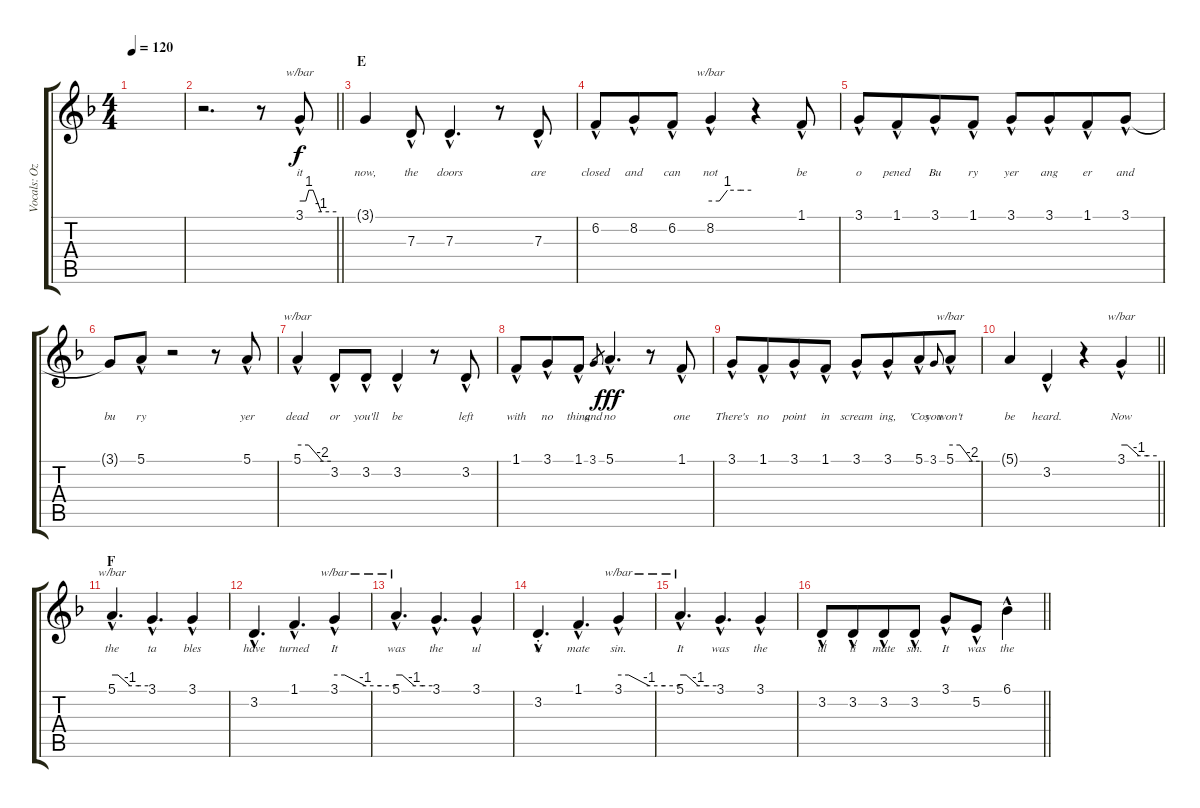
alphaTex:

\track ("Vocals: Ozzy" "Vocals: Oz") {instrument lead2sawtooth}
\staff {score tabs}
\tuning (E4 B3 G3 D3 A2 D2) {hide}
\ts (4 4)
\tempo 120
\clef g2
\ks f
|
\barLineRight lightlight
r.2{d} r.8 3.1{hac}.8{tbe (custom default 0 0 10 0 15 4 22 4 35 -4 60 -4) lyrics (0 "it") lyrics (1 "") lyrics (2 "") lyrics (3 "") lyrics (4 "")} |
\section ("" "E")
3.1{t}.4{lyrics (0 "now,") lyrics (1 "") lyrics (2 "") lyrics (3 "") lyrics (4 "")} 7.3{hac}.8{lyrics (0 "the") lyrics (1 "") lyrics (2 "") lyrics (3 "") lyrics (4 "")} 7.3{hac}.4{d lyrics (0 "doors") lyrics (1 "") lyrics (2 "") lyrics (3 "") lyrics (4 "")} r.8 7.3{hac}.8{lyrics (0 "are") lyrics (1 "") lyrics (2 "") lyrics (3 "") lyrics (4 "")} |
6.2{hac}.8{lyrics (0 "closed") lyrics (1 "") lyrics (2 "") lyrics (3 "") lyrics (4 "")} 8.2{hac}.8{lyrics (0 "and") lyrics (1 "") lyrics (2 "") lyrics (3 "") lyrics (4 "") beam merge} 6.2{hac}.8{lyrics (0 "can") lyrics (1 "") lyrics (2 "") lyrics (3 "") lyrics (4 "")} 8.2{hac}.4{tbe (custom default 0 0 13 0 25 4 45 4 60 4) lyrics (0 "not") lyrics (1 "") lyrics (2 "") lyrics (3 "") lyrics (4 "")} r.4 1.1{hac}.8{lyrics (0 "be") lyrics (1 "") lyrics (2 "") lyrics (3 "") lyrics (4 "")} |
3.1{hac}.8{lyrics (0 "o") lyrics (1 "") lyrics (2 "") lyrics (3 "") lyrics (4 "")} 1.1{hac}.8{lyrics (0 "pened") lyrics (1 "") lyrics (2 "") lyrics (3 "") lyrics (4 "") beam merge} 3.1{hac}.8{lyrics (0 "Bu") lyrics (1 "") lyrics (2 "") lyrics (3 "") lyrics (4 "")} 1.1{hac}.8{lyrics (0 "ry") lyrics (1 "") lyrics (2 "") lyrics (3 "") lyrics (4 "")} 3.1{hac}.8{lyrics (0 "yer") lyrics (1 "") lyrics (2 "") lyrics (3 "") lyrics (4 "")} 3.1{hac}.8{lyrics (0 "ang") lyrics (1 "") lyrics (2 "") lyrics (3 "") lyrics (4 "") beam merge} 1.1{hac}.8{lyrics (0 "er") lyrics (1 "") lyrics (2 "") lyrics (3 "") lyrics (4 "")} 3.1{hac}.8{lyrics (0 "and") lyrics (1 "") lyrics (2 "") lyrics (3 "") lyrics (4 "")} |
3.1{t}.8{lyrics (0 "bu") lyrics (1 "") lyrics (2 "") lyrics (3 "") lyrics (4 "")} 5.1{hac}.8{lyrics (0 "ry") lyrics (1 "") lyrics (2 "") lyrics (3 "") lyrics (4 "")} r.2 r.8 5.1{hac}.8{lyrics (0 "yer") lyrics (1 "") lyrics (2 "") lyrics (3 "") lyrics (4 "")} |
5.1{hac}.4{tbe (custom default 0 0 20 0 45 -8 60 -8) lyrics (0 "dead") lyrics (1 "") lyrics (2 "") lyrics (3 "") lyrics (4 "")} 3.2{hac}.8{lyrics (0 "or") lyrics (1 "") lyrics (2 "") lyrics (3 "") lyrics (4 "")} 3.2{hac}.8{lyrics (0 "you'll") lyrics (1 "") lyrics (2 "") lyrics (3 "") lyrics (4 "")} 3.2{hac}.4{lyrics (0 "be") lyrics (1 "") lyrics (2 "") lyrics (3 "") lyrics (4 "")} r.8 3.2{hac}.8{lyrics (0 "left") lyrics (1 "") lyrics (2 "") lyrics (3 "") lyrics (4 "")} |
1.1{hac}.8{lyrics (0 "with") lyrics (1 "") lyrics (2 "") lyrics (3 "") lyrics (4 "")} 3.1{hac}.8{lyrics (0 "no") lyrics (1 "") lyrics (2 "") lyrics (3 "") lyrics (4 "") beam merge} 1.1{hac}.8{lyrics (0 "thing") lyrics (1 "") lyrics (2 "") lyrics (3 "") lyrics (4 "")} 3.1.8{lyrics (0 "and") lyrics (1 "") lyrics (2 "") lyrics (3 "") lyrics (4 "") gr dy f} 5.1{hac}.4{d lyrics (0 "no") lyrics (1 "") lyrics (2 "") lyrics (3 "") lyrics (4 "") dy fff} r.8 1.1{hac}.8{lyrics (0 "one") lyrics (1 "") lyrics (2 "") lyrics (3 "") lyrics (4 "")} |
3.1{hac}.8{lyrics (0 "There's") lyrics (1 "") lyrics (2 "") lyrics (3 "") lyrics (4 "")} 1.1{hac}.8{lyrics (0 "no") lyrics (1 "") lyrics (2 "") lyrics (3 "") lyrics (4 "") beam merge} 3.1{hac}.8{lyrics (0 "point") lyrics (1 "") lyrics (2 "") lyrics (3 "") lyrics (4 "")} 1.1{hac}.8{lyrics (0 "in") lyrics (1 "") lyrics (2 "") lyrics (3 "") lyrics (4 "")} 3.1{hac}.8{lyrics (0 "scream") lyrics (1 "") lyrics (2 "") lyrics (3 "") lyrics (4 "")} 3.1{hac}.8{lyrics (0 "ing,") lyrics (1 "") lyrics (2 "") lyrics (3 "") lyrics (4 "") beam merge} 5.1{hac}.8{lyrics (0 "'Cos") lyrics (1 "") lyrics (2 "") lyrics (3 "") lyrics (4 "")} 3.1.8{lyrics (0 "you") lyrics (1 "") lyrics (2 "") lyrics (3 "") lyrics (4 "") gr onbeat} 5.1{hac}.8{tbe (custom default 0 0 20 0 45 -8 60 -8) lyrics (0 "won't") lyrics (1 "") lyrics (2 "") lyrics (3 "") lyrics (4 "")} |
\barLineRight lightlight
5.1{t}.4{lyrics (0 "be") lyrics (1 "") lyrics (2 "") lyrics (3 "") lyrics (4 "")} 3.2{hac}.4{lyrics (0 "heard.") lyrics (1 "") lyrics (2 "") lyrics (3 "") lyrics (4 "")} r.4 3.1{hac}.4{tbe (custom default 0 0 10 0 30 -4 45 -4 60 -4) lyrics (0 "Now") lyrics (1 "") lyrics (2 "") lyrics (3 "") lyrics (4 "")} |
\section ("" "F")
5.1{hac}.4{d tbe (custom default 0 0 10 0 30 -4 45 -4 60 -4) lyrics (0 "the") lyrics (1 "") lyrics (2 "") lyrics (3 "") lyrics (4 "")} 3.1{hac}.4{d lyrics (0 "ta") lyrics (1 "") lyrics (2 "") lyrics (3 "") lyrics (4 "")} 3.1{hac}.4{lyrics (0 "bles") lyrics (1 "") lyrics (2 "") lyrics (3 "") lyrics (4 "")} |
3.2{hac}.4{d lyrics (0 "have") lyrics (1 "") lyrics (2 "") lyrics (3 "") lyrics (4 "")} 1.1{hac}.4{d lyrics (0 "turned") lyrics (1 "") lyrics (2 "") lyrics (3 "") lyrics (4 "")} 3.1{hac}.4{tbe (custom default 0 0 10 0 30 -4 45 -4 60 -4) lyrics (0 "It") lyrics (1 "") lyrics (2 "") lyrics (3 "") lyrics (4 "")} |
5.1{hac}.4{d tbe (custom default 0 0 10 0 30 -4 45 -4 60 -4) lyrics (0 "was") lyrics (1 "") lyrics (2 "") lyrics (3 "") lyrics (4 "")} 3.1{hac}.4{d lyrics (0 "the") lyrics (1 "") lyrics (2 "") lyrics (3 "") lyrics (4 "")} 3.1{hac}.4{lyrics (0 "ul") lyrics (1 "") lyrics (2 "") lyrics (3 "") lyrics (4 "")} |
3.2{hac st}.4{d lyrics (0 "ti") lyrics (1 "") lyrics (2 "") lyrics (3 "") lyrics (4 "")} 1.1{hac}.4{d lyrics (0 "mate") lyrics (1 "") lyrics (2 "") lyrics (3 "") lyrics (4 "")} 3.1{hac}.4{tbe (custom default 0 0 10 0 30 -4 45 -4 60 -4) lyrics (0 "sin.") lyrics (1 "") lyrics (2 "") lyrics (3 "") lyrics (4 "")} |
5.1{hac}.4{d tbe (custom default 0 0 10 0 30 -4 45 -4 60 -4) lyrics (0 "It") lyrics (1 "") lyrics (2 "") lyrics (3 "") lyrics (4 "")} 3.1{hac}.4{d lyrics (0 "was") lyrics (1 "") lyrics (2 "") lyrics (3 "") lyrics (4 "")} 3.1{hac}.4{lyrics (0 "the") lyrics (1 "") lyrics (2 "") lyrics (3 "") lyrics (4 "")} |
\barLineRight lightlight
3.2{hac}.8{lyrics (0 "ul") lyrics (1 "") lyrics (2 "") lyrics (3 "") lyrics (4 "")} 3.2{hac}.8{lyrics (0 "ti") lyrics (1 "") lyrics (2 "") lyrics (3 "") lyrics (4 "") beam merge} 3.2{hac}.8{lyrics (0 "mate") lyrics (1 "") lyrics (2 "") lyrics (3 "") lyrics (4 "")} 3.2{hac}.8{lyrics (0 "sin.") lyrics (1 "") lyrics (2 "") lyrics (3 "") lyrics (4 "")} 3.1{hac}.8{lyrics (0 "It") lyrics (1 "") lyrics (2 "") lyrics (3 "") lyrics (4 "")} 5.2{hac}.8{lyrics (0 "was") lyrics (1 "") lyrics (2 "") lyrics (3 "") lyrics (4 "")} 6.1{hac}.4{lyrics (0 "the") lyrics (1 "") lyrics (2 "") lyrics (3 "") lyrics (4 "")}
